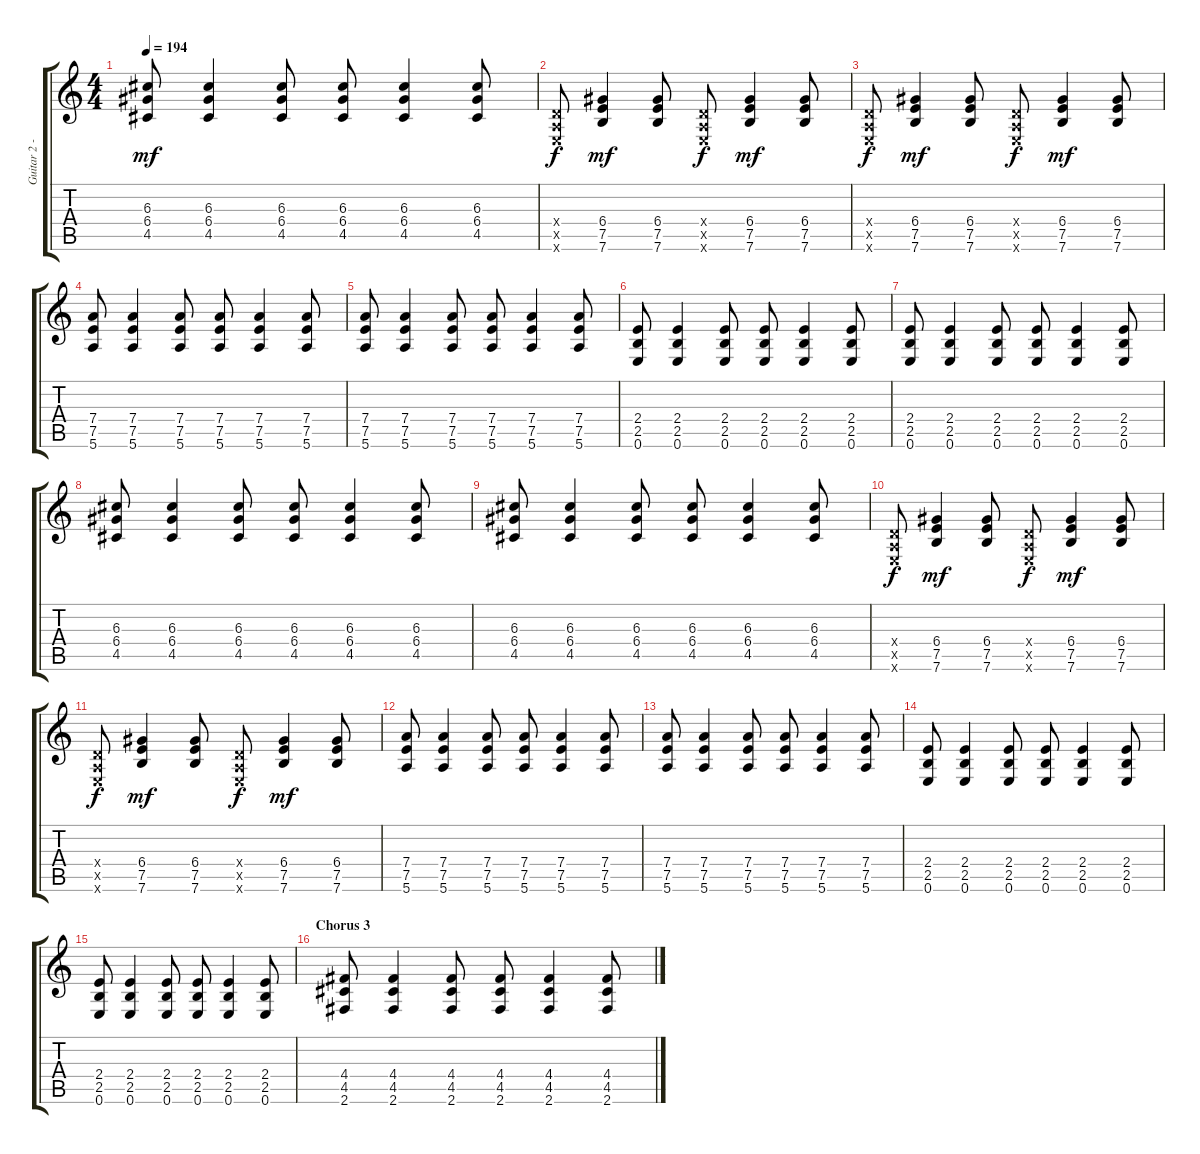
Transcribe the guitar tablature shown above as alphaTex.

\track ("Guitar 2 - Eric Melvin" "Guitar 2 -") {instrument distortionguitar}
\staff {score tabs}
\tuning (E4 B3 G3 D3 A2 E2) {hide}
\ts (4 4)
\tempo 194
\clef g2
\ks c
(6.3 6.4 4.5).8{dy mf} (6.3 6.4 4.5).4 (6.3 6.4 4.5).8 (6.3 6.4 4.5).8 (6.3 6.4 4.5).4 (6.3 6.4 4.5).8 |
(0.4{x} 0.5{x} 0.6{x}).8{dy f} (6.4 7.5 7.6).4{dy mf} (6.4 7.5 7.6).8 (0.4{x} 0.5{x} 0.6{x}).8{dy f} (6.4 7.5 7.6).4{dy mf} (6.4 7.5 7.6).8 |
(0.4{x} 0.5{x} 0.6{x}).8{dy f} (6.4 7.5 7.6).4{dy mf} (6.4 7.5 7.6).8 (0.4{x} 0.5{x} 0.6{x}).8{dy f} (6.4 7.5 7.6).4{dy mf} (6.4 7.5 7.6).8 |
(7.4 7.5 5.6).8 (7.4 7.5 5.6).4 (7.4 7.5 5.6).8 (7.4 7.5 5.6).8 (7.4 7.5 5.6).4 (7.4 7.5 5.6).8 |
(7.4 7.5 5.6).8 (7.4 7.5 5.6).4 (7.4 7.5 5.6).8 (7.4 7.5 5.6).8 (7.4 7.5 5.6).4 (7.4 7.5 5.6).8 |
(2.4 2.5 0.6).8 (2.4 2.5 0.6).4 (2.4 2.5 0.6).8 (2.4 2.5 0.6).8 (2.4 2.5 0.6).4 (2.4 2.5 0.6).8 |
(2.4 2.5 0.6).8 (2.4 2.5 0.6).4 (2.4 2.5 0.6).8 (2.4 2.5 0.6).8 (2.4 2.5 0.6).4 (2.4 2.5 0.6).8 |
(6.3 6.4 4.5).8 (6.3 6.4 4.5).4 (6.3 6.4 4.5).8 (6.3 6.4 4.5).8 (6.3 6.4 4.5).4 (6.3 6.4 4.5).8 |
(6.3 6.4 4.5).8 (6.3 6.4 4.5).4 (6.3 6.4 4.5).8 (6.3 6.4 4.5).8 (6.3 6.4 4.5).4 (6.3 6.4 4.5).8 |
(0.4{x} 0.5{x} 0.6{x}).8{dy f} (6.4 7.5 7.6).4{dy mf} (6.4 7.5 7.6).8 (0.4{x} 0.5{x} 0.6{x}).8{dy f} (6.4 7.5 7.6).4{dy mf} (6.4 7.5 7.6).8 |
(0.4{x} 0.5{x} 0.6{x}).8{dy f} (6.4 7.5 7.6).4{dy mf} (6.4 7.5 7.6).8 (0.4{x} 0.5{x} 0.6{x}).8{dy f} (6.4 7.5 7.6).4{dy mf} (6.4 7.5 7.6).8 |
(7.4 7.5 5.6).8 (7.4 7.5 5.6).4 (7.4 7.5 5.6).8 (7.4 7.5 5.6).8 (7.4 7.5 5.6).4 (7.4 7.5 5.6).8 |
(7.4 7.5 5.6).8 (7.4 7.5 5.6).4 (7.4 7.5 5.6).8 (7.4 7.5 5.6).8 (7.4 7.5 5.6).4 (7.4 7.5 5.6).8 |
(2.4 2.5 0.6).8 (2.4 2.5 0.6).4 (2.4 2.5 0.6).8 (2.4 2.5 0.6).8 (2.4 2.5 0.6).4 (2.4 2.5 0.6).8 |
(2.4 2.5 0.6).8 (2.4 2.5 0.6).4 (2.4 2.5 0.6).8 (2.4 2.5 0.6).8 (2.4 2.5 0.6).4 (2.4 2.5 0.6).8 |
\section ("" "Chorus 3")
(4.4 4.5 2.6).8 (4.4 4.5 2.6).4 (4.4 4.5 2.6).8 (4.4 4.5 2.6).8 (4.4 4.5 2.6).4 (4.4 4.5 2.6).8
